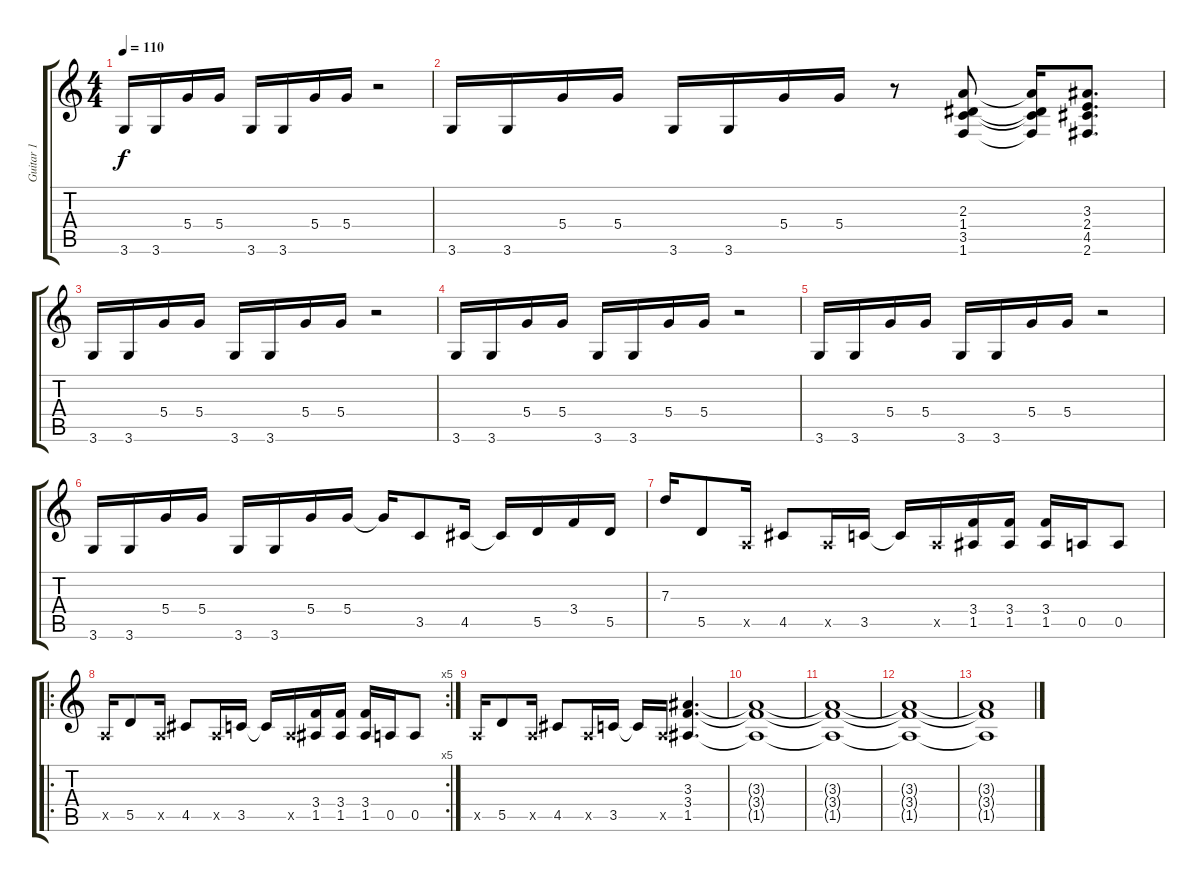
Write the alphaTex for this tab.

\track ("Guitar 1" "Guitar 1") {instrument distortionguitar}
\staff {score tabs}
\tuning (E4 B3 G3 D3 A2 E2) {hide}
\ts (4 4)
\tempo 110
\clef g2
\ks c
3.6.16{dy f} 3.6.16 5.4.16 5.4.16 3.6.16 3.6.16 5.4.16 5.4.16 r.2 |
3.6.16 3.6.16 5.4.16 5.4.16 3.6.16 3.6.16 5.4.16 5.4.16 r.8 (2.3 1.4 3.5 1.6).8 (2.3{t} 1.4{t} 3.5{t} 1.6{t}).16 (3.3 2.4 4.5 2.6).8{d} |
3.6.16 3.6.16 5.4.16 5.4.16 3.6.16 3.6.16 5.4.16 5.4.16 r.2 |
3.6.16 3.6.16 5.4.16 5.4.16 3.6.16 3.6.16 5.4.16 5.4.16 r.2 |
3.6.16 3.6.16 5.4.16 5.4.16 3.6.16 3.6.16 5.4.16 5.4.16 r.2 |
3.6.16 3.6.16 5.4.16 5.4.16 3.6.16 3.6.16 5.4.16 5.4.16 5.4{t}.16 3.5.8 4.5.16 4.5{t}.16 5.5.16 3.4.16 5.5.16 |
7.3.16 5.5.8 0.5{x}.16 4.5.8 0.5{x}.16 3.5.16 3.5{t}.16 0.5{x}.16 (3.4 1.5).16 (3.4 1.5).16 (3.4 1.5).16 0.5.16 0.5.8 |
\ro
\rc 5
0.5{x}.16 5.5.8 0.5{x}.16 4.5.8 0.5{x}.16 3.5.16 3.5{t}.16 0.5{x}.16 (3.4 1.5).16 (3.4 1.5).16 (3.4 1.5).16 0.5.16 0.5.8 |
0.5{x}.16 5.5.8 0.5{x}.16 4.5.8 0.5{x}.16 3.5.16 3.5{t}.16 0.5{x}.16 (3.3 3.4 1.5).4{d} |
(3.3{t} 3.4{t} 1.5{t}).1{volume 0} |
(3.3{t} 3.4{t} 1.5{t}).1 |
(3.3{t} 3.4{t} 1.5{t}).1 |
(3.3{t} 3.4{t} 1.5{t}).1
